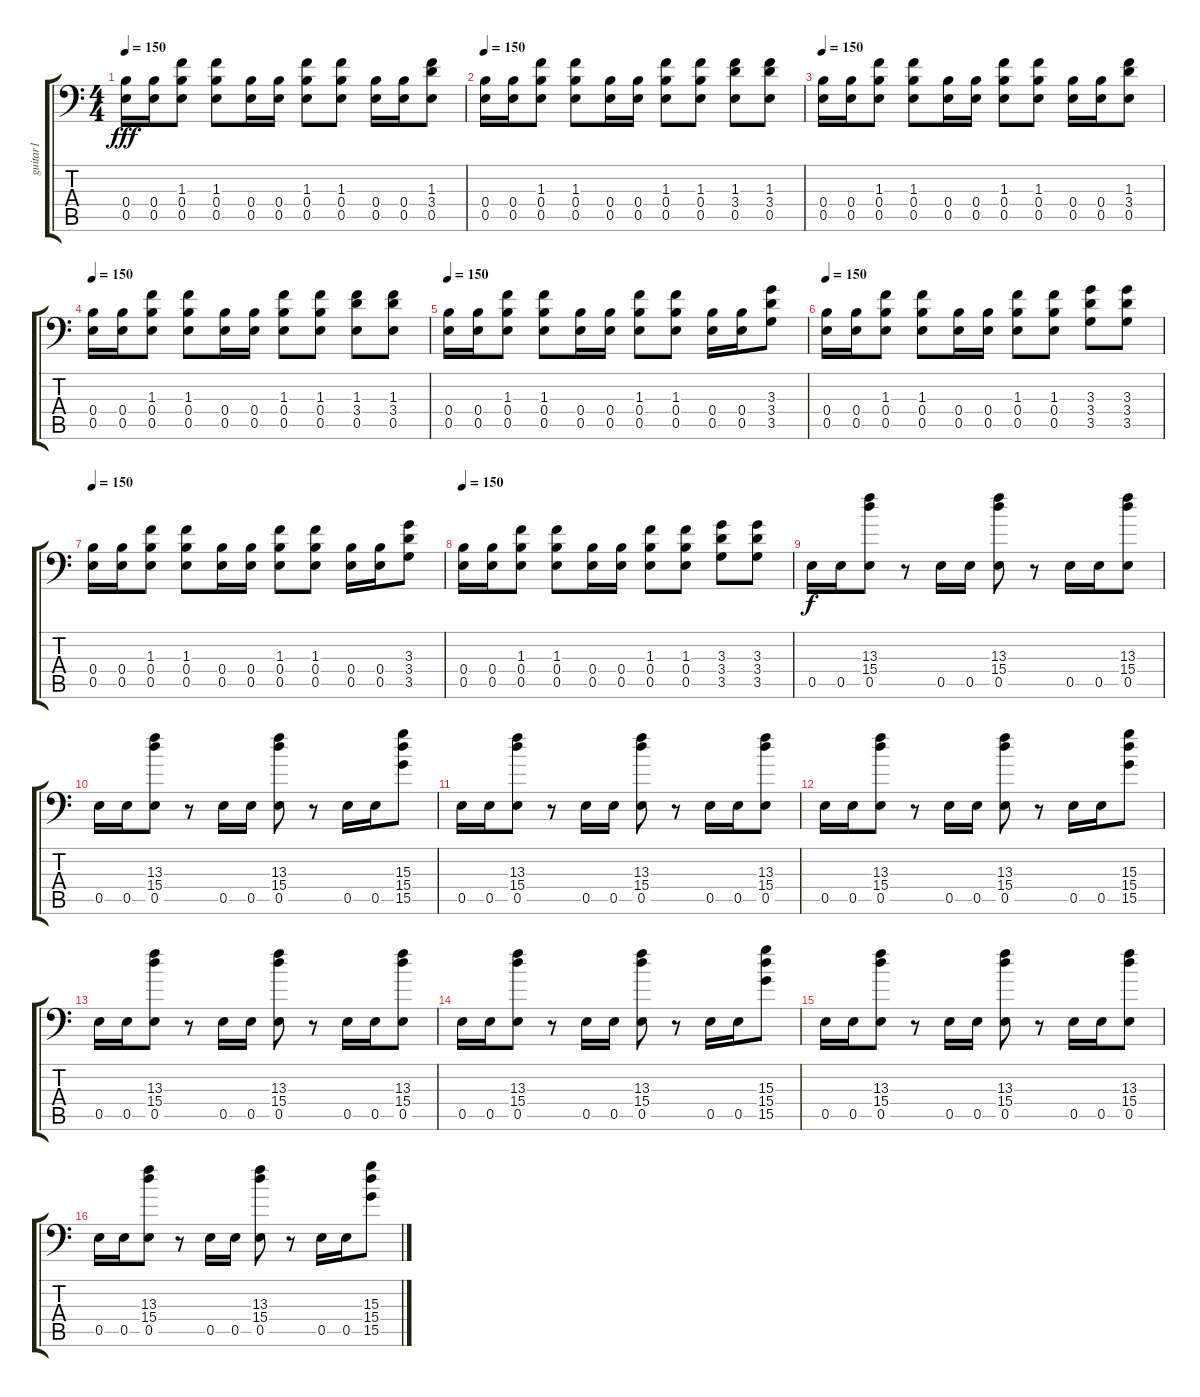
\track ("guitar1" "guitar1") {instrument distortionguitar}
\staff {score tabs}
\tuning (Db4 Ab3 E3 B2 E2 A1) {hide}
\ts (4 4)
\tempo 150
\clef f4
\ks c
(0.4 0.5).16{dy fff instrument electricguitarmuted} (0.4 0.5).16 (1.3 0.4 0.5).8{instrument distortionguitar} (1.3 0.4 0.5).8 (0.4 0.5).16{instrument electricguitarmuted} (0.4 0.5).16 (1.3 0.4 0.5).8{instrument distortionguitar} (1.3 0.4 0.5).8 (0.4 0.5).16{instrument electricguitarmuted} (0.4 0.5).16 (1.3 3.4 0.5).8{instrument distortionguitar} |
\tempo 150
(0.4 0.5).16{instrument electricguitarmuted} (0.4 0.5).16 (1.3 0.4 0.5).8{instrument distortionguitar} (1.3 0.4 0.5).8 (0.4 0.5).16{instrument electricguitarmuted} (0.4 0.5).16 (1.3 0.4 0.5).8{instrument distortionguitar} (1.3 0.4 0.5).8 (1.3 3.4 0.5).8{instrument distortionguitar} (1.3 3.4 0.5).8 |
\tempo 150
(0.4 0.5).16{instrument electricguitarmuted} (0.4 0.5).16 (1.3 0.4 0.5).8{instrument distortionguitar} (1.3 0.4 0.5).8 (0.4 0.5).16{instrument electricguitarmuted} (0.4 0.5).16 (1.3 0.4 0.5).8{instrument distortionguitar} (1.3 0.4 0.5).8 (0.4 0.5).16{instrument electricguitarmuted} (0.4 0.5).16 (1.3 3.4 0.5).8{instrument distortionguitar} |
\tempo 150
(0.4 0.5).16{instrument electricguitarmuted} (0.4 0.5).16 (1.3 0.4 0.5).8{instrument distortionguitar} (1.3 0.4 0.5).8 (0.4 0.5).16{instrument electricguitarmuted} (0.4 0.5).16 (1.3 0.4 0.5).8{instrument distortionguitar} (1.3 0.4 0.5).8 (1.3 3.4 0.5).8{instrument distortionguitar} (1.3 3.4 0.5).8 |
\tempo 150
(0.4 0.5).16{instrument electricguitarmuted} (0.4 0.5).16 (1.3 0.4 0.5).8{instrument distortionguitar} (1.3 0.4 0.5).8 (0.4 0.5).16{instrument electricguitarmuted} (0.4 0.5).16 (1.3 0.4 0.5).8{instrument distortionguitar} (1.3 0.4 0.5).8 (0.4 0.5).16{instrument electricguitarmuted} (0.4 0.5).16 (3.3 3.4 3.5).8{instrument distortionguitar} |
\tempo 150
(0.4 0.5).16{instrument electricguitarmuted} (0.4 0.5).16 (1.3 0.4 0.5).8{instrument distortionguitar} (1.3 0.4 0.5).8 (0.4 0.5).16{instrument electricguitarmuted} (0.4 0.5).16 (1.3 0.4 0.5).8{instrument distortionguitar} (1.3 0.4 0.5).8 (3.3 3.4 3.5).8{instrument distortionguitar} (3.3 3.4 3.5).8 |
\tempo 150
(0.4 0.5).16{instrument electricguitarmuted} (0.4 0.5).16 (1.3 0.4 0.5).8{instrument distortionguitar} (1.3 0.4 0.5).8 (0.4 0.5).16{instrument electricguitarmuted} (0.4 0.5).16 (1.3 0.4 0.5).8{instrument distortionguitar} (1.3 0.4 0.5).8 (0.4 0.5).16{instrument electricguitarmuted} (0.4 0.5).16 (3.3 3.4 3.5).8{instrument distortionguitar} |
\tempo 150
(0.4 0.5).16{instrument electricguitarmuted} (0.4 0.5).16 (1.3 0.4 0.5).8{instrument distortionguitar} (1.3 0.4 0.5).8 (0.4 0.5).16{instrument electricguitarmuted} (0.4 0.5).16 (1.3 0.4 0.5).8{instrument distortionguitar} (1.3 0.4 0.5).8 (3.3 3.4 3.5).8{instrument distortionguitar} (3.3 3.4 3.5).8 |
0.5.16{dy f instrument electricguitarmuted} 0.5.16 (13.3 15.4 0.5).8{instrument distortionguitar} r.8 0.5.16{instrument electricguitarmuted} 0.5.16 (13.3 15.4 0.5).8{instrument distortionguitar} r.8 0.5.16{instrument electricguitarmuted} 0.5.16 (13.3 15.4 0.5).8{instrument distortionguitar} |
0.5.16{instrument electricguitarmuted} 0.5.16 (13.3 15.4 0.5).8{instrument distortionguitar} r.8 0.5.16{instrument electricguitarmuted} 0.5.16 (13.3 15.4 0.5).8{instrument distortionguitar} r.8 0.5.16{instrument electricguitarmuted} 0.5.16 (15.3 15.4 15.5).8{instrument distortionguitar} |
0.5.16{instrument electricguitarmuted} 0.5.16 (13.3 15.4 0.5).8{instrument distortionguitar} r.8 0.5.16{instrument electricguitarmuted} 0.5.16 (13.3 15.4 0.5).8{instrument distortionguitar} r.8 0.5.16{instrument electricguitarmuted} 0.5.16 (13.3 15.4 0.5).8{instrument distortionguitar} |
0.5.16{instrument electricguitarmuted} 0.5.16 (13.3 15.4 0.5).8{instrument distortionguitar} r.8 0.5.16{instrument electricguitarmuted} 0.5.16 (13.3 15.4 0.5).8{instrument distortionguitar} r.8 0.5.16{instrument electricguitarmuted} 0.5.16 (15.3 15.4 15.5).8{instrument distortionguitar} |
0.5.16{instrument electricguitarmuted} 0.5.16 (13.3 15.4 0.5).8{instrument distortionguitar} r.8 0.5.16{instrument electricguitarmuted} 0.5.16 (13.3 15.4 0.5).8{instrument distortionguitar} r.8 0.5.16{instrument electricguitarmuted} 0.5.16 (13.3 15.4 0.5).8{instrument distortionguitar} |
0.5.16{instrument electricguitarmuted} 0.5.16 (13.3 15.4 0.5).8{instrument distortionguitar} r.8 0.5.16{instrument electricguitarmuted} 0.5.16 (13.3 15.4 0.5).8{instrument distortionguitar} r.8 0.5.16{instrument electricguitarmuted} 0.5.16 (15.3 15.4 15.5).8{instrument distortionguitar} |
0.5.16{instrument electricguitarmuted} 0.5.16 (13.3 15.4 0.5).8{instrument distortionguitar} r.8 0.5.16{instrument electricguitarmuted} 0.5.16 (13.3 15.4 0.5).8{instrument distortionguitar} r.8 0.5.16{instrument electricguitarmuted} 0.5.16 (13.3 15.4 0.5).8{instrument distortionguitar} |
0.5.16{instrument electricguitarmuted} 0.5.16 (13.3 15.4 0.5).8{instrument distortionguitar} r.8 0.5.16{instrument electricguitarmuted} 0.5.16 (13.3 15.4 0.5).8{instrument distortionguitar} r.8 0.5.16{instrument electricguitarmuted} 0.5.16 (15.3 15.4 15.5).8{instrument distortionguitar}
